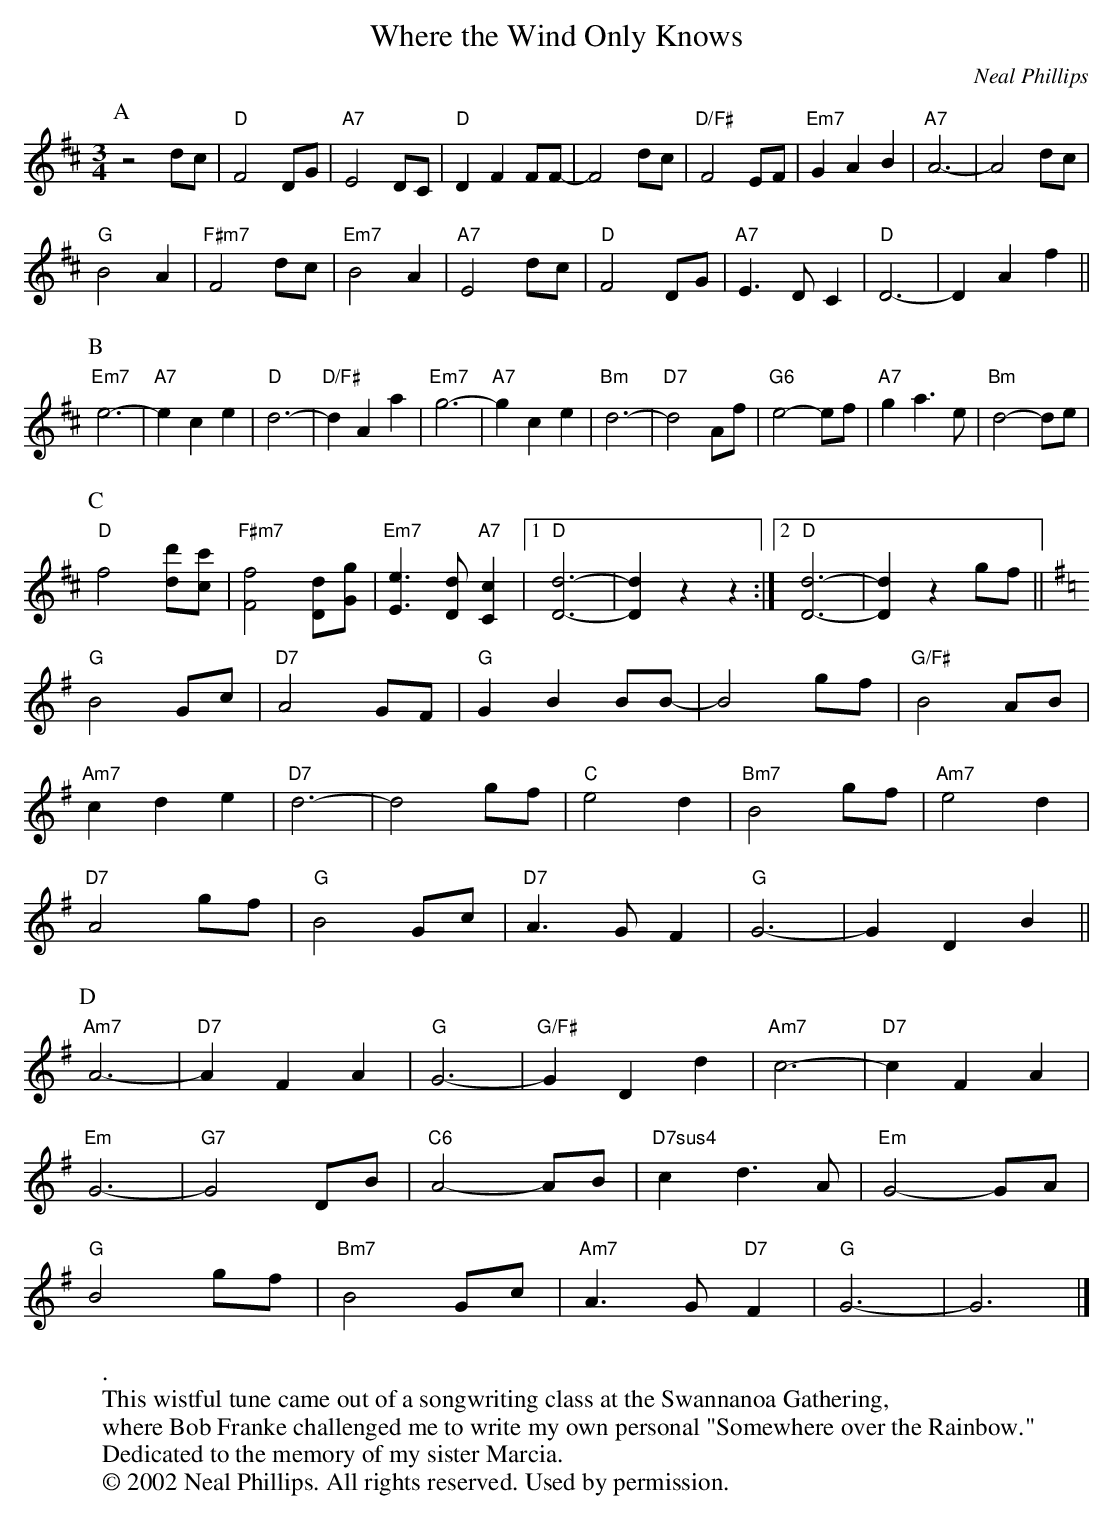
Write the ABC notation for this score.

X:1
T:Where the Wind Only Knows
C:Neal Phillips
L:1/4
M:3/4
K:D
P:A
z2 d/c/|"D"F2 D/G/|"A7"E2 D/C/|"D"DF F/F/-|F2 d/c/|"D/F#"F2 E/F/|"Em7"GAB|"A7"A3-|A2 d/c/|
"G"B2A|"F#m7"F2 d/c/|"Em7"B2A|"A7"E2 d/c/|"D"F2 D/G/|"A7"E>DC|"D"D3-|DAf||
P:B
"Em7"e3-|"A7"e ce|"D"d3-|"D/F#"d Aa|"Em7"g3-|"A7"g ce|"Bm"d3-|"D7"d2 A/f/|"G6"e2-e/f/|"A7"ga>e|"Bm"d2-d/e/|
P:C
"D"f2[d/d'/][c/c'/]|"F#m7"[F2f2][D/d/][G/g/]|"Em7"[Ee]>[Dd]"A7"[Cc]|1"D"[D3d3]-|[Dd]zz:|2"D"[D3d3]-|[Dd]zg/f/||
K:G
"G"B2 G/c/|"D7"A2 G/F/|"G"GB B/B/-|B2 g/f/|"G/F#"B2 A/B/|
"Am7"cde|"D7"d3-|d2 g/f/|"C"e2d|"Bm7"B2 g/f/|"Am7"e2d|
"D7"A2 g/f/|"G"B2 G/c/|"D7"A>GF|"G"G3-|GDB||
P:D
"Am7"A3-|"D7"A FA|"G"G3-|"G/F#"G Dd|"Am7"c3-|"D7"c FA|
"Em"G3-|"G7"G2 D/B/|"C6"A2-A/B/|"D7sus4"cd>A|"Em"G2-G/A/|
"G"B2g/f/|"Bm7"B2G/c/|"Am7"A>G"D7"F|"G"G3-|G3|]
W:.
W:This wistful tune came out of a songwriting class at the Swannanoa Gathering,
W:where Bob Franke challenged me to write my own personal "Somewhere over the Rainbow."
W:Dedicated to the memory of my sister Marcia.
W: © 2002 Neal Phillips. All rights reserved. Used by permission.
